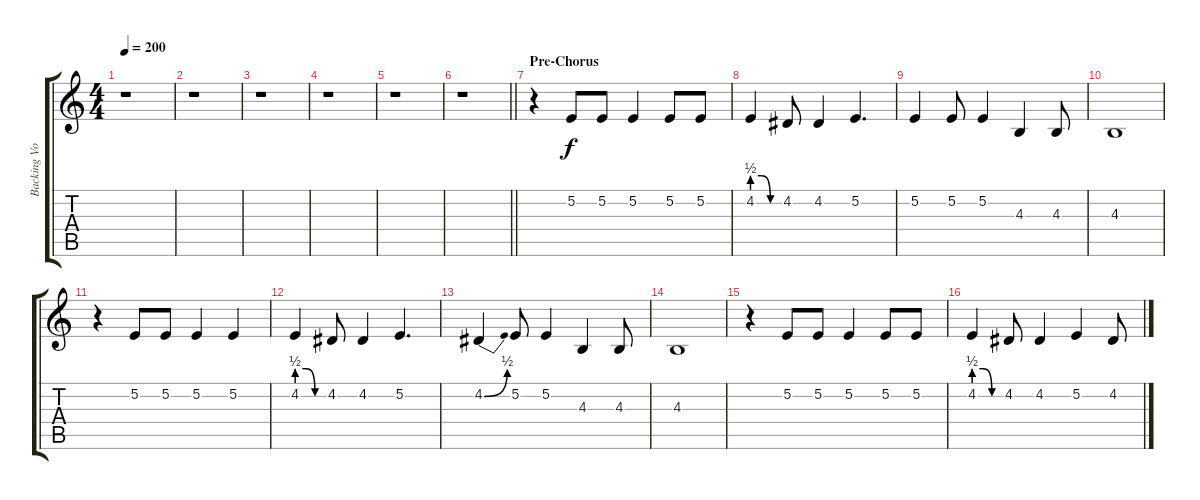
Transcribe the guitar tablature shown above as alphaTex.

\track ("Backing Vocals" "Backing Vo") {instrument lead2sawtooth}
\staff {score tabs}
\tuning (E4 B3 G3 D3 A2 E2) {hide}
\ts (4 4)
\tempo 200
\clef g2
\ks c
r.1{dy f} |
r.1 |
r.1 |
r.1 |
r.1 |
\barLineRight lightlight
r.1 |
\section ("" "Pre-Chorus")
r.4 5.2.8 5.2.8 5.2.4 5.2.8 5.2.8 |
4.2{be (custom 0 2 20 2 40 0 60 0)}.4 4.2.8 4.2.4 5.2.4{d} |
5.2.4 5.2.8 5.2.4 4.3.4 4.3.8 |
4.3.1 |
r.4 5.2.8 5.2.8 5.2.4 5.2.4 |
4.2{be (custom 0 2 20 2 40 0 60 0)}.4 4.2.8 4.2.4 5.2.4{d} |
4.2{be (bend 0 0 60 2)}.4 5.2.8 5.2.4 4.3.4 4.3.8 |
4.3.1 |
r.4 5.2.8 5.2.8 5.2.4 5.2.8 5.2.8 |
4.2{be (custom 0 2 20 2 40 0 60 0)}.4 4.2.8 4.2.4 5.2.4 4.2.8
